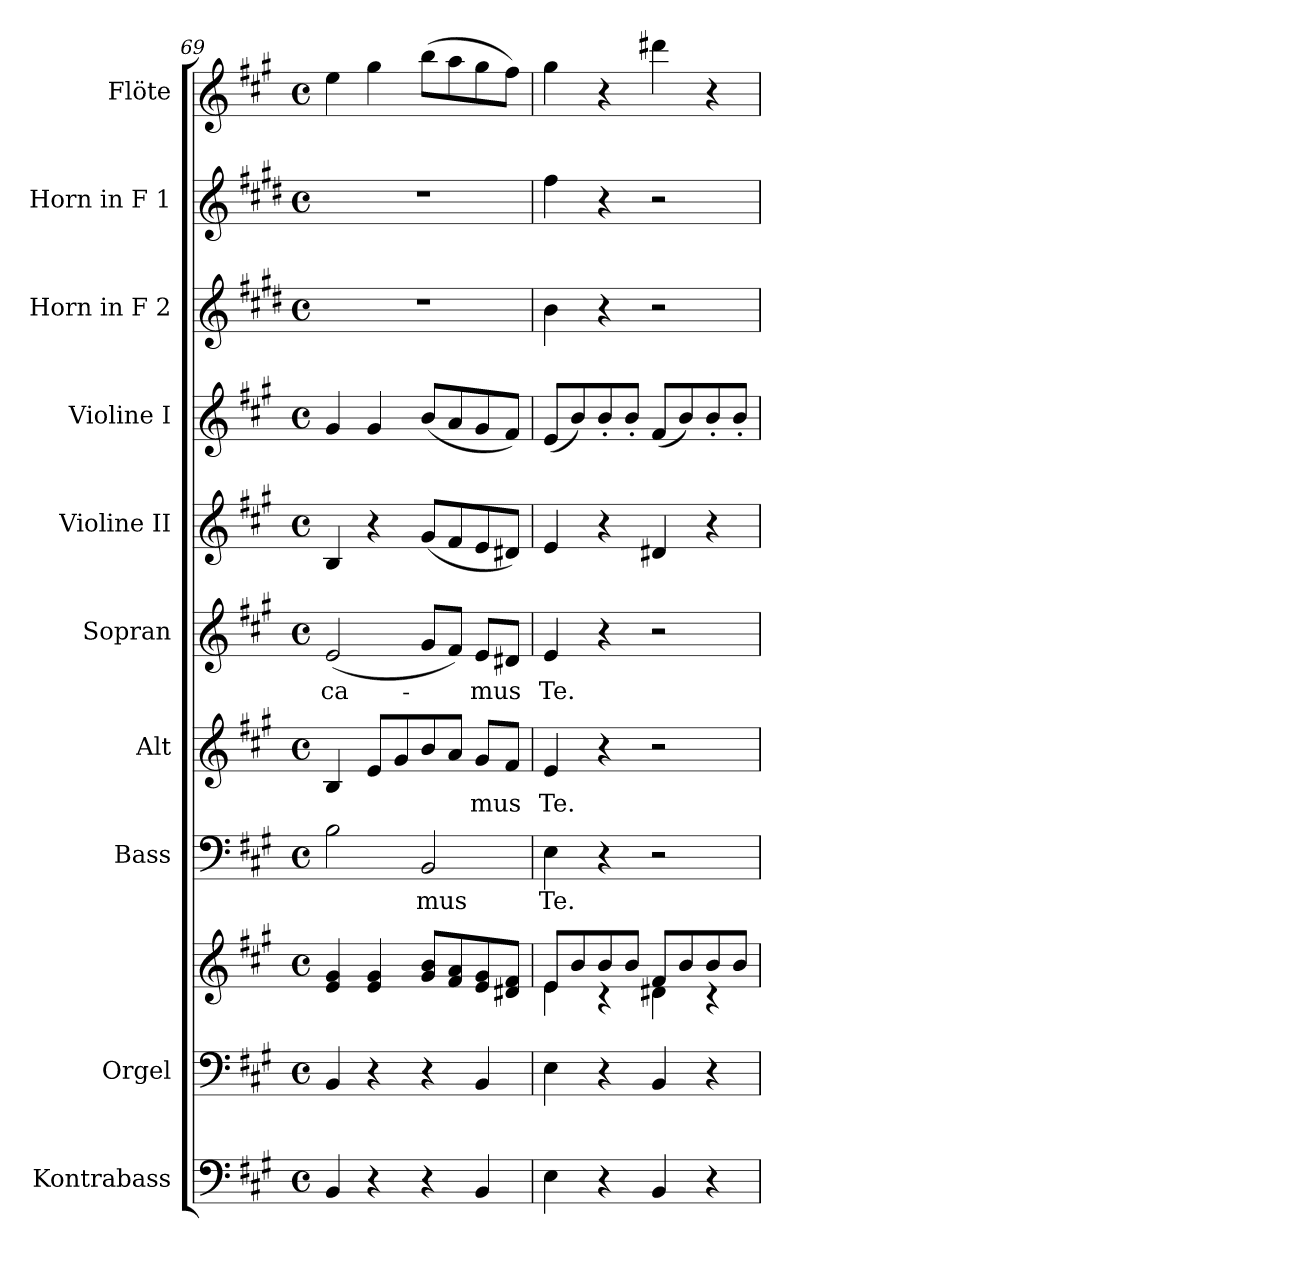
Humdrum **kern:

**kern	**kern	**kern	**kern	**text	**kern	**text	**kern	**text	**kern	**kern	**kern	**kern	**kern
*part10	*part9	*part9	*part8	*part8	*part7	*part7	*part6	*part6	*part5	*part4	*part3	*part2	*part1
*staff11	*staff10	*staff9	*staff8	*staff8	*staff7	*staff7	*staff6	*staff6	*staff5	*staff4	*staff3	*staff2	*staff1
*I"Kontrabass	*I"Orgel	*	*I"Bass	*	*I"Alt	*	*I"Sopran	*	*I"Violine II	*I"Violine I	*I"Horn in F 2	*I"Horn in F 1	*I"Flöte
*I'Kb.	*I'Org.	*	*I'B.	*	*I'A.	*	*I'S.	*	*I'Vl. II	*I'Vl. I	*	*	*I'Fl.
*clefF4	*clefF4	*clefG2	*clefF4	*	*clefG2	*	*clefG2	*	*clefG2	*clefG2	*clefG2	*clefG2	*clefG2
*ITrd7c12	*	*	*	*	*	*	*	*	*	*	*ITrd4c7	*ITrd4c7	*
*k[f#c#g#]	*k[f#c#g#]	*k[f#c#g#]	*k[f#c#g#]	*	*k[f#c#g#]	*	*k[f#c#g#]	*	*k[f#c#g#]	*k[f#c#g#]	*k[f#c#g#]	*k[f#c#g#]	*k[f#c#g#]
*A:	*A:	*A:	*A:	*	*A:	*	*A:	*	*A:	*A:	*A:	*A:	*A:
*M4/4	*M4/4	*M4/4	*M4/4	*	*M4/4	*	*M4/4	*	*M4/4	*M4/4	*M4/4	*M4/4	*M4/4
*met(c)	*met(c)	*met(c)	*met(c)	*	*met(c)	*	*met(c)	*	*met(c)	*met(c)	*met(c)	*met(c)	*met(c)
=69	=69	=69	=69	=69	=69	=69	=69	=69	=69	=69	=69	=69	=69
!	!	!	!	!	!	!	!	!LO:LY:b	!	!	!	!	!
4BBB/	4BB/	4e/ 4g#/	2B\	.	4B/	.	(<2e/	-ca-	4B/	4g#/	1r	1r	4ee\
4r	4r	4e/ 4g#/	.	.	8e/L	.	.	.	4r	4g#/	.	.	4gg#\
.	.	.	.	.	8g#/	.	.	.	.	.	.	.	.
!	!	!	!	!LO:LY:b	!	!	!	!	!	!	!	!	!
4r	4r	8g#/ 8b/L	2BB/	-mus	8b/	.	8g#/L	.	(<8g#/L	(<8b/L	.	.	(>8bb\L
.	.	8f#/ 8a/	.	.	8a/J	.	8f#/J)	.	8f#/	8a/	.	.	8aa\
!	!	!	!	!	!	!LO:LY:b	!	!LO:LY:b	!	!	!	!	!
4BBB/	4BB/	8e/ 8g#/	.	.	8g#/L	-mus	8e/L	-mus	8e/	8g#/	.	.	8gg#\
.	.	8d#X/ 8f#/J	.	.	8f#/J	.	8d#X/J	.	8d#X/J)	8f#/J)	.	.	8ff#\J)
=70	=70	=70	=70	=70	=70	=70	=70	=70	=70	=70	=70	=70	=70
*	*	*^	*	*	*	*	*	*	*	*	*	*	*
!	!	!	!	!	!LO:LY:b	!	!LO:LY:b	!	!LO:LY:b	!	!	!	!	!
4EE\	4E\	8e/L	4e\	4E\	Te.	4e/	Te.	4e/	Te.	4e/	(<8e/L	4e\	4b\	4gg#\
.	.	8b/	.	.	.	.	.	.	.	.	8b/)	.	.	.
4r	4r	8b/	4rc	4r	.	4r	.	4r	.	4r	8b'</	4r	4r	4r
.	.	8b/J	.	.	.	.	.	.	.	.	8b'</J	.	.	.
4BBB/	4BB/	8f#/L	4d#X\	2r	.	2r	.	2r	.	4d#X/	(<8f#/L	2r	2r	4ddd#X\
.	.	8b/	.	.	.	.	.	.	.	.	8b/)	.	.	.
4r	4r	8b/	4rc	.	.	.	.	.	.	4r	8b'</	.	.	4r
.	.	8b/J	.	.	.	.	.	.	.	.	8b'</J	.	.	.
*	*	*v	*v	*	*	*	*	*	*	*	*	*	*	*
=	=	=	=	=	=	=	=	=	=	=	=	=	=
*-	*-	*-	*-	*-	*-	*-	*-	*-	*-	*-	*-	*-	*-
